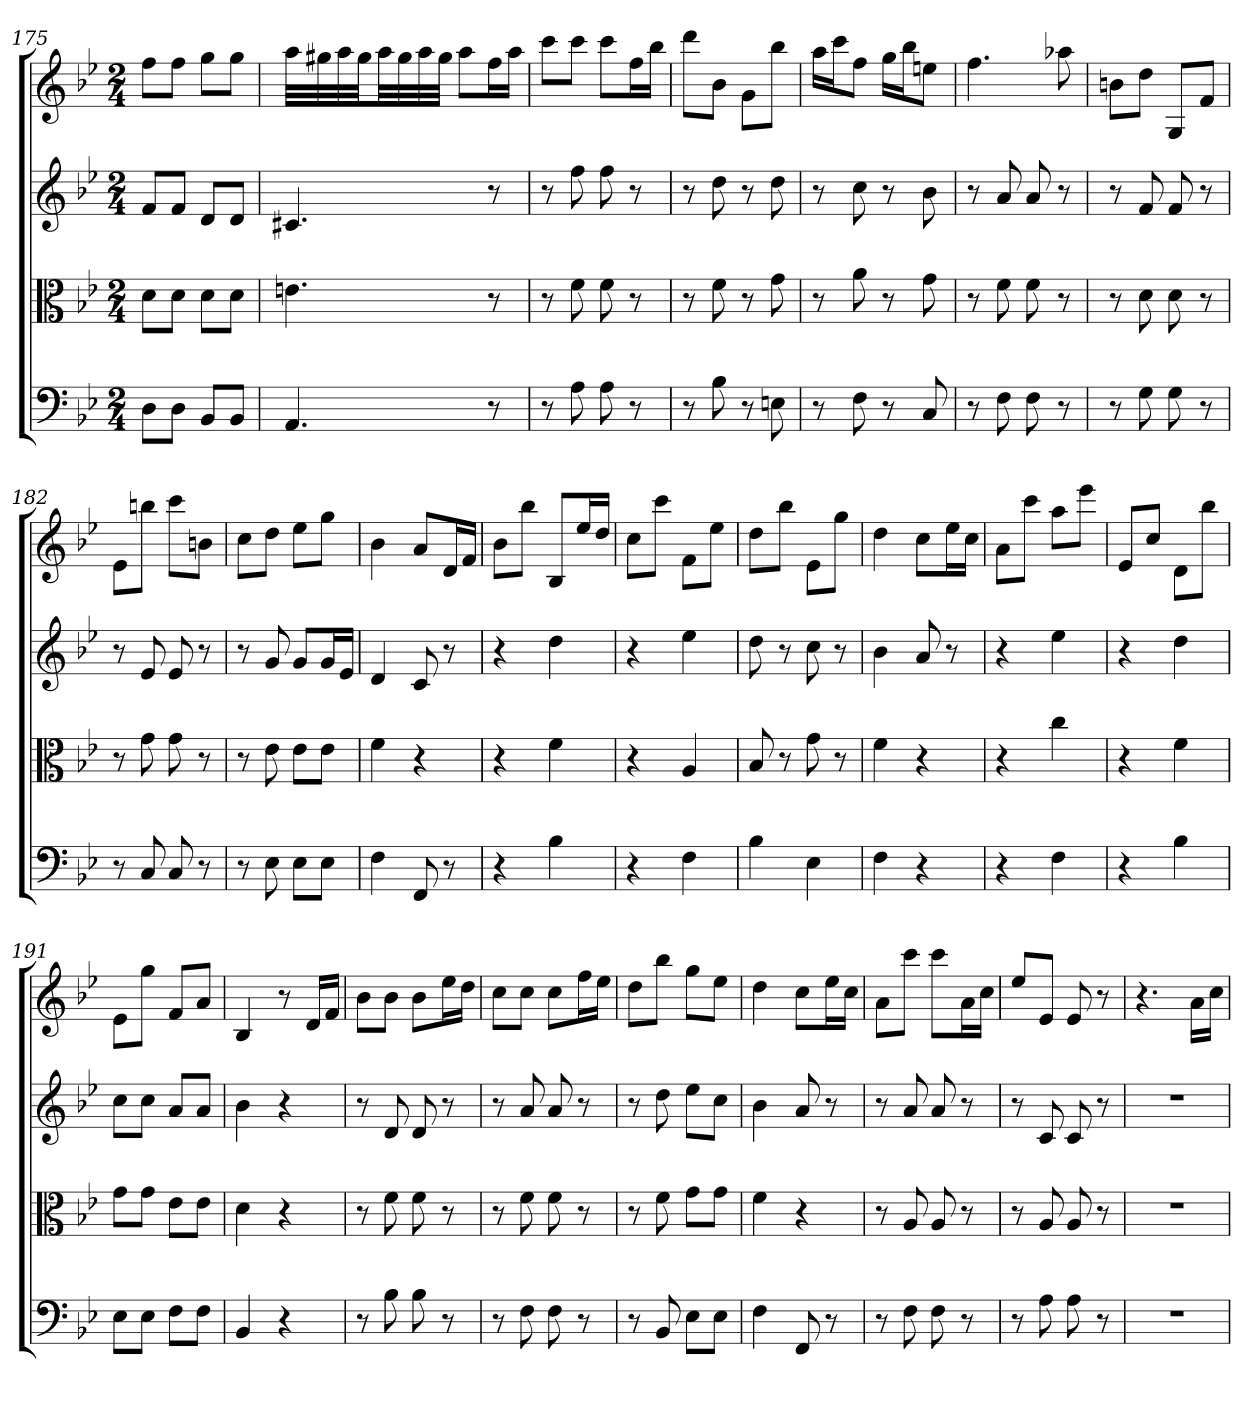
**kern	**kern	**kern	**kern
*part4	*part3	*part2	*part1
*staff4	*staff3	*staff2	*staff1
*clefF4	*clefC3	*	*
*k[b-e-]	*k[b-e-]	*k[b-e-]	*k[b-e-]
*B-:	*B-:	*B-:	*B-:
*M2/4	*M2/4	*M2/4	*M2/4
=175	=175	=175	=175
8D\L	8d\L	8fL	8ffL
8D\J	8d\J	8fJ	8ffJ
8BB-/L	8d\L	8dL	8ggL
8BB-/J	8d\J	8dJ	8ggJ
=176	=176	=176	=176
4.AA	4.en	4.c#X	32aaLLL
.	.	.	32gg#X
.	.	.	32aa
.	.	.	32gg#JJ
.	.	.	32aaLL
.	.	.	32gg#
.	.	.	32aa
.	.	.	32gg#JJJ
.	.	.	8aaL
8r	8r	8r	16ffL
.	.	.	16aaJJ
=177	=177	=177	=177
8r	8r	8r	8cccL
8A	8f	8ff	8cccJ
8A	8f	8ff	8cccL
8r	8r	8r	16ffL
.	.	.	16bb-JJ
=178	=178	=178	=178
8r	8r	8r	8dddL
8B-	8f	8dd	8b-J
8r	8r	8r	8gL
8En	8g	8dd	8bb-J
=179	=179	=179	=179
8r	8r	8r	16aaLL
.	.	.	16cccJ
8F	8a	8cc	8ffJ
8r	8r	8r	16ggLL
.	.	.	16bb-J
8C	8g	8b-	8eenJ
=180	=180	=180	=180
8r	8r	8r	4.ff
8F	8f	8a	.
8F	8f	8a	.
8r	8r	8r	8aa-X
=181	=181	=181	=181
8r	8r	8r	8bnL
8G	8d	8f	8ddJ
8G	8d	8f	8GL
8r	8r	8r	8fJ
=182	=182	=182	=182
8r	8r	8r	8e-L
8C	8g	8e-	8bbnJ
8C	8g	8e-	8cccL
8r	8r	8r	8bnJ
=183	=183	=183	=183
8r	8r	8r	8ccL
8E-	8e-	8g	8ddJ
8E-\L	8e-\L	8gL	8ee-L
8E-\J	8e-\J	16gL	8ggJ
.	.	16e-JJ	.
=184	=184	=184	=184
4F	4f	4d	4b-
8FF	4r	8c	8aL
8r	.	8r	16dL
.	.	.	16fJJ
=185	=185	=185	=185
4r	4r	4r	8b-L
.	.	.	8bb-J
4B-	4f	4dd	8B-L
.	.	.	16ee-L
.	.	.	16ddJJ
=186	=186	=186	=186
4r	4r	4r	8ccL
.	.	.	8cccJ
4F	4A	4ee-	8fL
.	.	.	8ee-J
=187	=187	=187	=187
4B-	8B-	8dd	8ddL
.	8r	8r	8bb-J
4E-	8g	8cc	8e-L
.	8r	8r	8ggJ
=188	=188	=188	=188
4F	4f	4b-	4dd
4r	4r	8a	8ccL
.	.	8r	16ee-L
.	.	.	16ccJJ
=189	=189	=189	=189
4r	4r	4r	8aL
.	.	.	8cccJ
4F	4cc	4ee-	8aaL
.	.	.	8eee-J
=190	=190	=190	=190
4r	4r	4r	8e-L
.	.	.	8ccJ
4B-	4f	4dd	8dL
.	.	.	8bb-J
=191	=191	=191	=191
8E-\L	8g\L	8ccL	8e-L
8E-\J	8g\J	8ccJ	8ggJ
8F\L	8e-\L	8aL	8fL
8F\J	8e-\J	8aJ	8aJ
=192	=192	=192	=192
4BB-	4d	4b-	4B-
4r	4r	4r	8r
.	.	.	16dLL
.	.	.	16fJJ
=193	=193	=193	=193
8r	8r	8r	8b-L
8B-	8f	8d	8b-J
8B-	8f	8d	8b-L
8r	8r	8r	16ee-L
.	.	.	16ddJJ
=194	=194	=194	=194
8r	8r	8r	8ccL
8F	8f	8a	8ccJ
8F	8f	8a	8ccL
8r	8r	8r	16ffL
.	.	.	16ee-JJ
=195	=195	=195	=195
8r	8r	8r	8ddL
8BB-	8f	8dd	8bb-J
8E-\L	8g\L	8ee-L	8ggL
8E-\J	8g\J	8ccJ	8ee-J
=196	=196	=196	=196
4F	4f	4b-	4dd
8FF	4r	8a	8ccL
8r	.	8r	16ee-L
.	.	.	16ccJJ
=197	=197	=197	=197
8r	8r	8r	8aL
8F	8A	8a	8cccJ
8F	8A	8a	8cccL
8r	8r	8r	16aL
.	.	.	16ccJJ
=198	=198	=198	=198
8r	8r	8r	8ee-L
8A	8A	8c	8e-J
8A	8A	8c	8e-
8r	8r	8r	8r
=199	=199	=199	=199
2r	2r	2r	4.r
.	.	.	16aLL
.	.	.	16ccJJ
=	=	=	=
*-	*-	*-	*-
